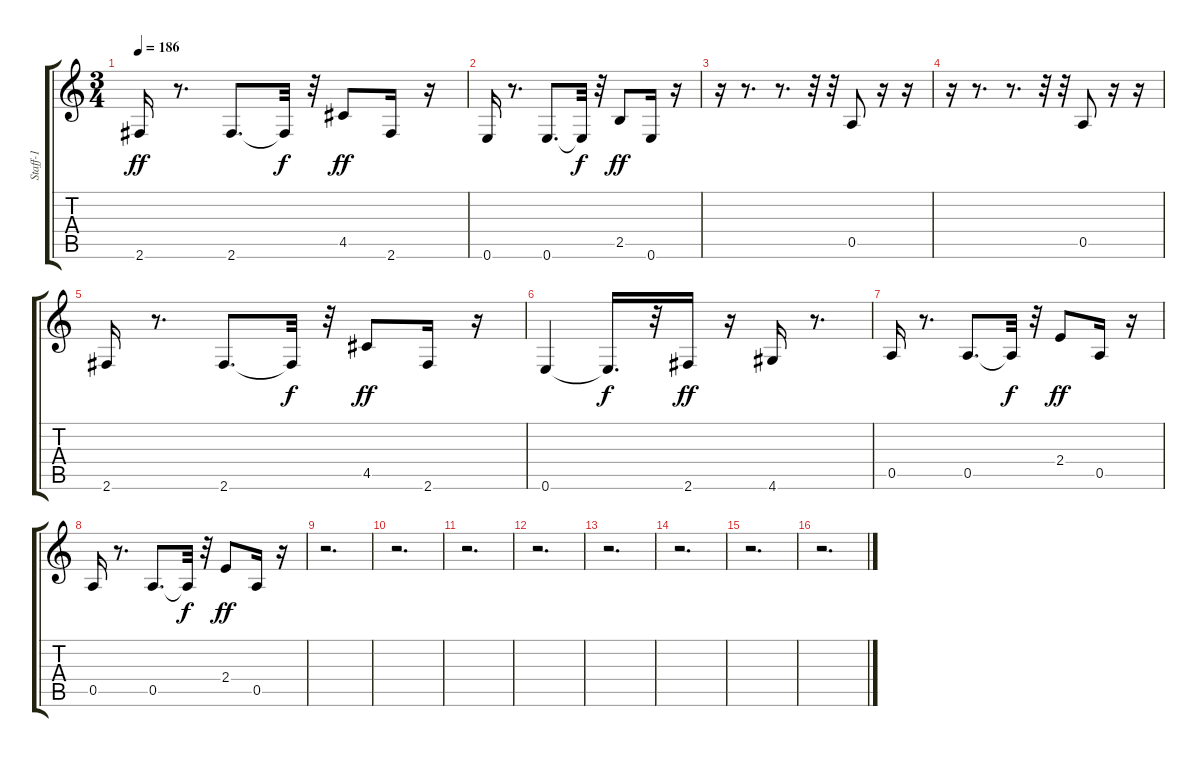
\track ("Staff-1" "Staff-1") {instrument slapbass2}
\staff {score tabs}
\tuning (E4 B3 G3 D3 A2 E2) {hide}
\ts (3 4)
\tempo 186
\clef g2
\ks c
2.6.16{dy ff} r.8{d} 2.6.8{d} 2.6{t}.32{dy f} r.32 4.5.8{dy ff} 2.6.16 r.16 |
0.6.16 r.8{d} 0.6.8{d} 0.6{t}.32{dy f} r.32 2.5.8{dy ff} 0.6.16 r.16 |
r.16 r.8{d} r.8{d} r.32 r.32 0.5.8 r.16 r.16 |
r.16 r.8{d} r.8{d} r.32 r.32 0.5.8 r.16 r.16 |
2.6.16 r.8{d} 2.6.8{d} 2.6{t}.32{dy f} r.32 4.5.8{dy ff} 2.6.16 r.16 |
0.6.4 0.6{t}.16{d dy f} r.32 2.6.16{dy ff} r.16 4.6.16 r.8{d} |
0.5.16 r.8{d} 0.5.8{d} 0.5{t}.32{dy f} r.32 2.4.8{dy ff} 0.5.16 r.16 |
0.5.16 r.8{d} 0.5.8{d} 0.5{t}.32{dy f} r.32 2.4.8{dy ff} 0.5.16 r.16 |
r.2{d} |
r.2{d} |
r.2{d} |
r.2{d} |
r.2{d} |
r.2{d} |
r.2{d} |
r.2{d}
